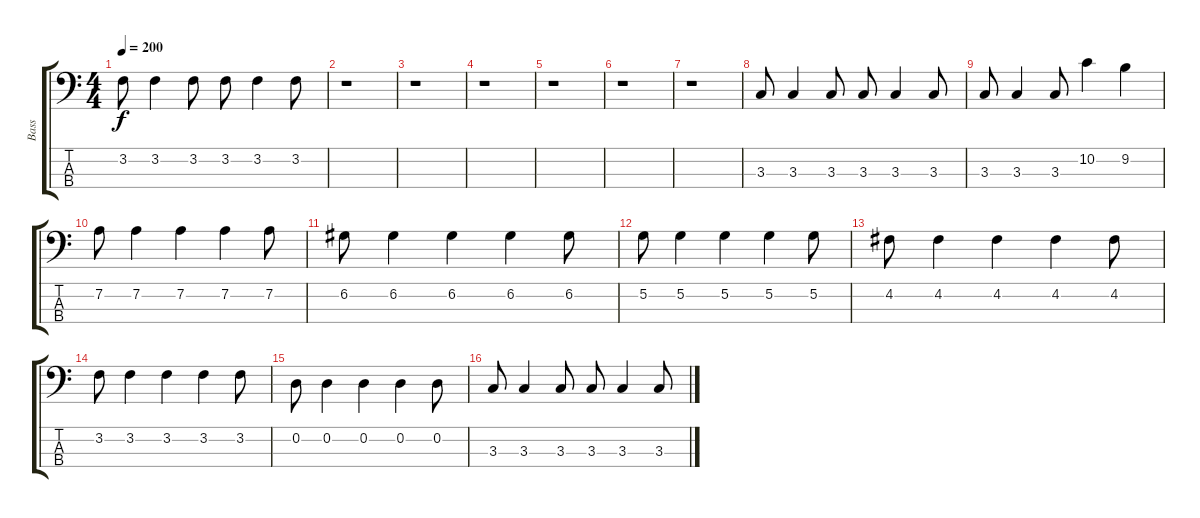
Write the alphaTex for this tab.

\track ("Bass" "Bass") {instrument acousticguitarnylon}
\staff {score tabs}
\tuning (G2 D2 A1 E1) {hide}
\ts (4 4)
\tempo 200
\clef f4
\ks c
3.2.8{dy f} 3.2.4 3.2.8 3.2.8 3.2.4 3.2.8 |
r.1 |
r.1 |
r.1 |
r.1 |
r.1 |
r.1 |
3.3.8 3.3.4 3.3.8 3.3.8 3.3.4 3.3.8 |
3.3.8 3.3.4 3.3.8 10.2.4 9.2.4 |
7.2.8 7.2.4 7.2.4 7.2.4 7.2.8 |
6.2.8 6.2.4 6.2.4 6.2.4 6.2.8 |
5.2.8 5.2.4 5.2.4 5.2.4 5.2.8 |
4.2.8 4.2.4 4.2.4 4.2.4 4.2.8 |
3.2.8 3.2.4 3.2.4 3.2.4 3.2.8 |
0.2.8 0.2.4 0.2.4 0.2.4 0.2.8 |
3.3.8 3.3.4 3.3.8 3.3.8 3.3.4 3.3.8
